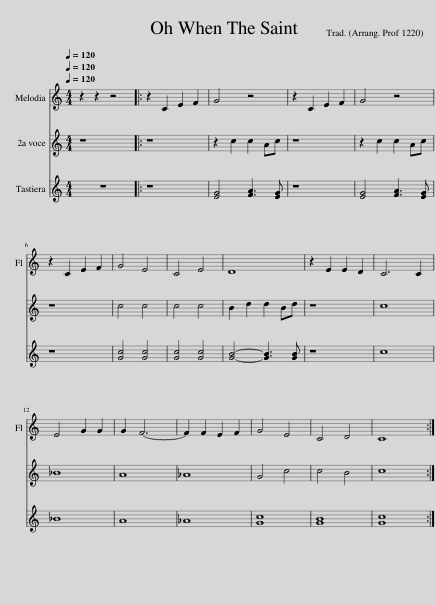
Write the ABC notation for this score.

X:1
%%score 1 2 3
L:1/8
Q:1/4=120
M:4/4
I:linebreak $
K:C
V:1 treble
V:2 treble
V:3 treble
V:1
 z2 z2 z4 |: z2 C2 E2 F2 | G4 z4 | z2 C2 E2 F2 | G4 z4 |$ %5
 z2 C2 E2 F2 | G4 E4 | C4 E4 | D8 | z2 E2 E2 D2 | %10
 C6 C2 |$ E4 G2 G2 | G2 F6- | F2 F2 E2 F2 | G4 E4 | %15
 C4 D4 | C8 :| %17
V:2
 z8 |: z8 | z2 c2 c2 Ac | z8 | z2 c2 c2 Ac |$ %5
 z8 | c4 c4 | c4 c4 | B2 d2 d2 Bd | z8 | %10
 c8 |$ _B8 | A8 | _A8 | G4 c4 | %15
 c4 B4 | c8 :| %17
V:3
 z8 |: z8 | [EG]4 [FA]3 [EG] | z8 | [EG]4 [FA]3 [EG] |$ %5
 z8 | [Gc]4 [Gc]4 | [Gc]4 [Gc]4 | [GB]4- [GB]3 [GB] | z8 | %10
 c8 |$ _B8 | A8 | _A8 | [Gc]8 | %15
 [GB]8 | [Gc]8 :| %17
